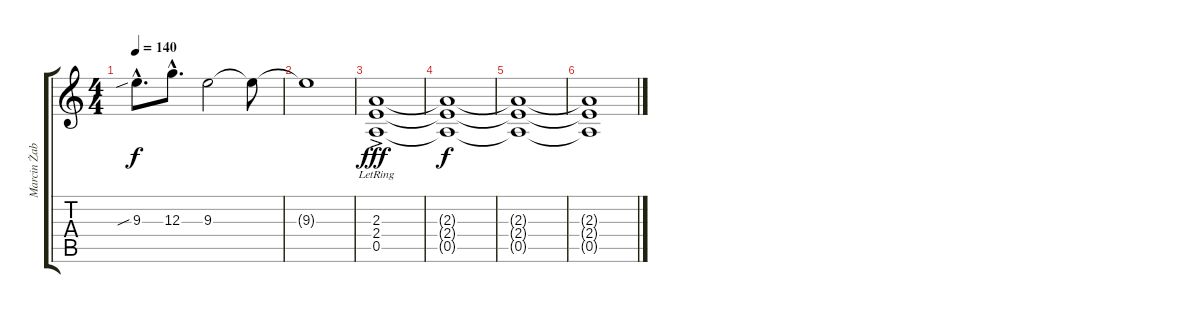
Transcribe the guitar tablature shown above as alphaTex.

\track ("Marcin Żabiełowicz (Rytmiczna)" "Marcin Żab") {instrument overdrivenguitar}
\staff {score tabs}
\tuning (E4 B3 G3 D3 A2 E2) {hide}
\ts (4 4)
\tempo 140
\clef g2
\ks c
9.3{sib hac}.8{d dy f} 12.3{hac}.8{d} 9.3.2 9.3{t}.8 |
9.3{t}.1 |
(2.3 2.4{ac lr} 0.5{ac lr}).1{dy fff} |
(2.3{t} 2.4{t} 0.5{t}).1{dy f} |
(2.3{t} 2.4{t} 0.5{t}).1 |
(2.3{t} 2.4{t} 0.5{t}).1
